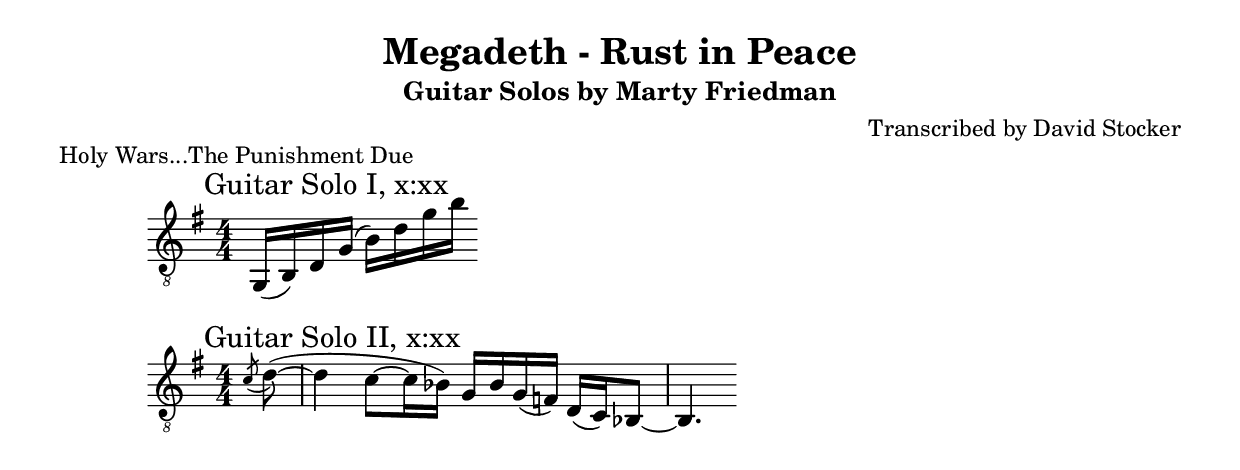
\version "2.18.2"

\include "english.ly"

%%%   Include Files   %%%
%\include "holy_wars.ly"

\header {
  title = "Megadeth - Rust in Peace"
  subtitle = "Guitar Solos by Marty Friedman"
  arranger = "Transcribed by David Stocker"
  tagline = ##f
}

\version "2.18.2"

\include "english.ly"

%preB = { \acciaccatura }

hwSoloI = \relative c {
  \mark \markup { "Guitar Solo I, x:xx" }
  g16( b ) d g( b ) d g b
}

hwSoloII = \relative c' {
  \mark \markup { "Guitar Solo II, x:xx" }
  \partial 8
  %0.5
  \acciaccatura c8 d8( ~ |
  %1
  d4 c8~  c16 bf ) g bf g( f ) d( c ) bf8~ |
  %2
  bf4.
}


\score {
  \header {
    piece = "Holy Wars...The Punishment Due"
  }
  \new Staff = "elec. guitar" {
    \clef "treble_8"
    \key g \major
    \numericTimeSignature
    \time 4/4
    
    \hwSoloI
    
  }
}

\score {
  \header {
  }
  \new Staff = "elec. guitar" {
    \clef "treble_8"
    \key g \major
    \numericTimeSignature
    \time 4/4
    
    \hwSoloII
    
  }
}

  